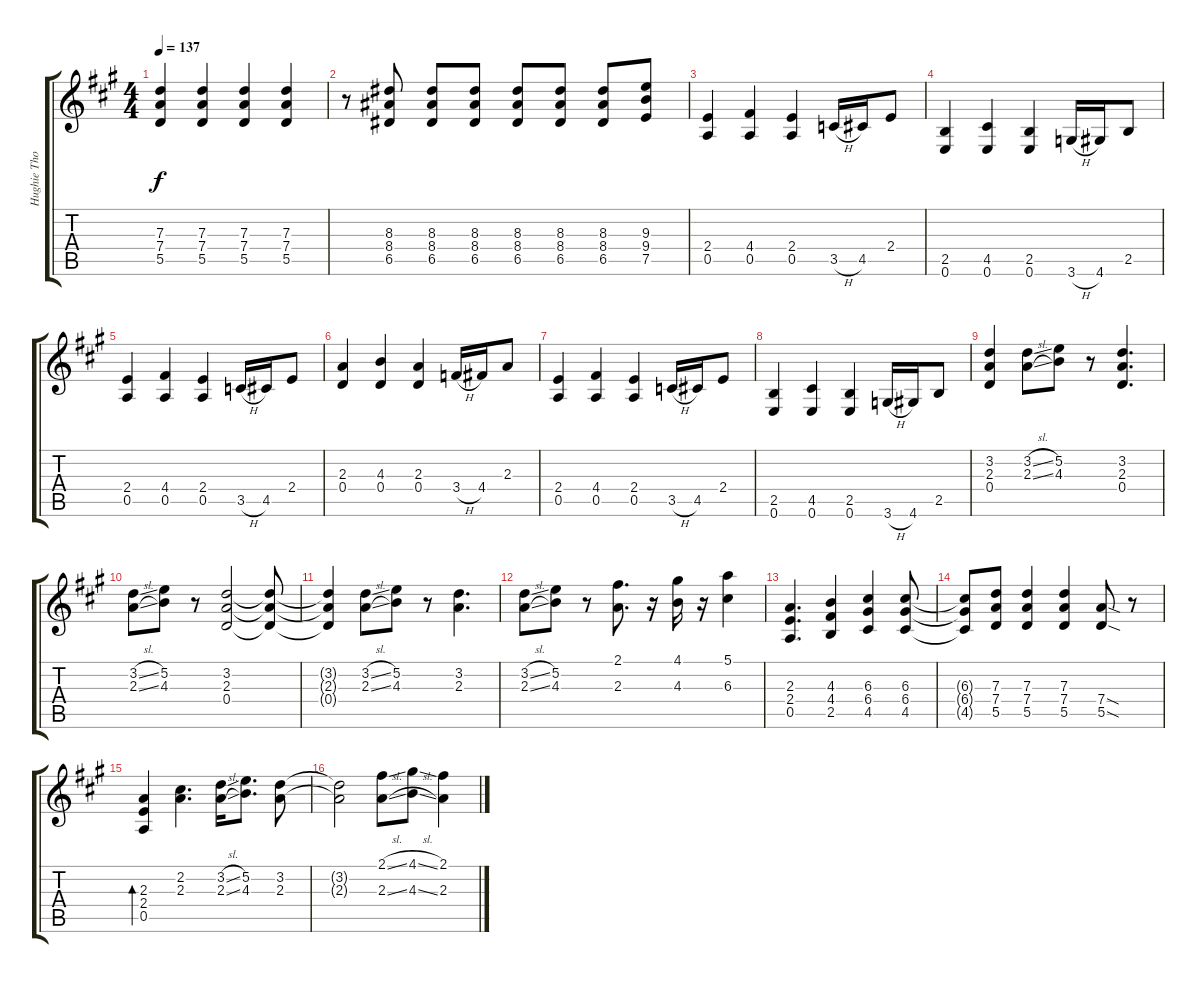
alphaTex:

\track ("Hughie Thomasson Guitar" "Hughie Tho") {instrument overdrivenguitar}
\staff {score tabs}
\tuning (E4 B3 G3 D3 A2 E2) {hide}
\ts (4 4)
\tempo 137
\clef g2
\ks a
(7.3 7.4 5.5).4{dy f} (7.3 7.4 5.5).4 (7.3 7.4 5.5).4 (7.3 7.4 5.5).4 |
r.8 (8.3 8.4 6.5).8 (8.3 8.4 6.5).8 (8.3 8.4 6.5).8 (8.3 8.4 6.5).8 (8.3 8.4 6.5).8 (8.3 8.4 6.5).8 (9.3 9.4 7.5).8 |
(2.4 0.5).4 (4.4 0.5).4 (2.4 0.5).4 3.5{h}.16 4.5.16 2.4.8 |
(2.5 0.6).4 (4.5 0.6).4 (2.5 0.6).4 3.6{h}.16 4.6.16 2.5.8 |
(2.4 0.5).4 (4.4 0.5).4 (2.4 0.5).4 3.5{h}.16 4.5.16 2.4.8 |
(2.3 0.4).4 (4.3 0.4).4 (2.3 0.4).4 3.4{h}.16 4.4.16 2.3.8 |
(2.4 0.5).4 (4.4 0.5).4 (2.4 0.5).4 3.5{h}.16 4.5.16 2.4.8 |
(2.5 0.6).4 (4.5 0.6).4 (2.5 0.6).4 3.6{h}.16 4.6.16 2.5.8 |
(3.2 2.3 0.4).4 (3.2{sl} 2.3{sl}).8 (5.2 4.3).8 r.8 (3.2 2.3 0.4).4{d} |
(3.2{sl} 2.3{sl}).8 (5.2 4.3).8 r.8 (3.2 2.3 0.4).2 (3.2{t} 2.3{t} 0.4{t}).8 |
(3.2{t} 2.3{t} 0.4{t}).4 (3.2{sl} 2.3{sl}).8 (5.2 4.3).8 r.8 (3.2 2.3).4{d} |
(3.2{sl} 2.3{sl}).8 (5.2 4.3).8 r.8 (2.1 2.3).8{d} r.16 (4.1 4.3).16 r.16 (5.1 6.3).4 |
(2.3 2.4 0.5).4{d} (4.3 4.4 2.5).4 (6.3 6.4 4.5).4 (6.3 6.4 4.5).8 |
(6.3{t} 6.4{t} 4.5{t}).8 (7.3 7.4 5.5).8 (7.3 7.4 5.5).4 (7.3 7.4 5.5).4 (7.4{sod} 5.5{sod}).8 r.8 |
(2.3 2.4 0.5).4{bd 60} (2.2 2.3).4{d} (3.2{sl} 2.3{sl}).16 (5.2 4.3).8{d} (3.2 2.3).8 |
(3.2{t} 2.3{t}).2 (2.1{sl} 2.3{sl}).8 (4.1{sl} 4.3{sl}).8 (2.1 2.3).4
